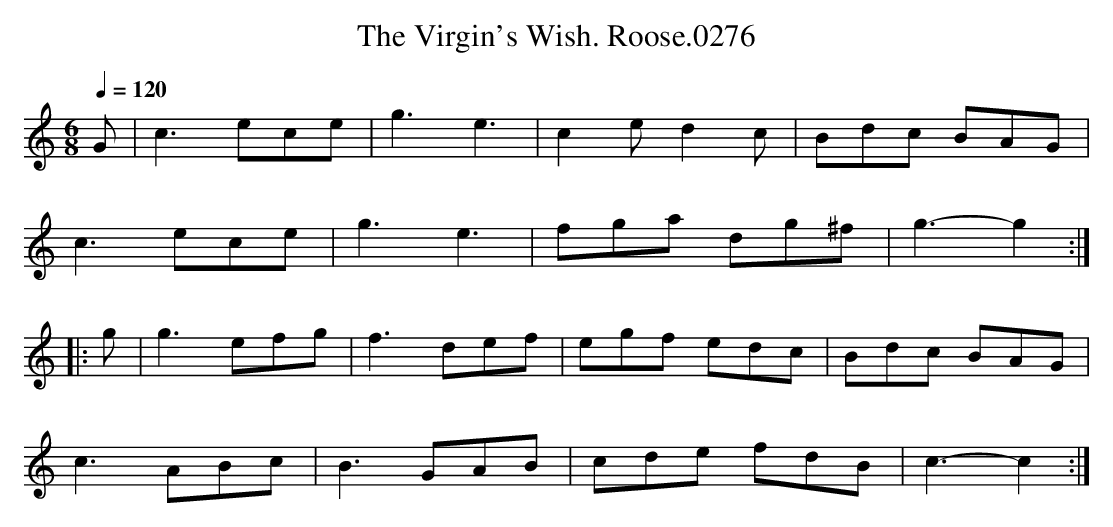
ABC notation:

X:1
T:Virgin's Wish. Roose.0276, The
M:6/8
L:1/8
Q:1/4=120
K:C clef=treble
G|c3 ece|g3e3|c2e d2c|Bdc BAG|
c3 ece|g3e3|fga dg^f|g3-g2:|
|:g|g3 efg|f3 def|egf edc|Bdc BAG|
c3 ABc|B3 GAB|cde fdB|c3-c2:|
